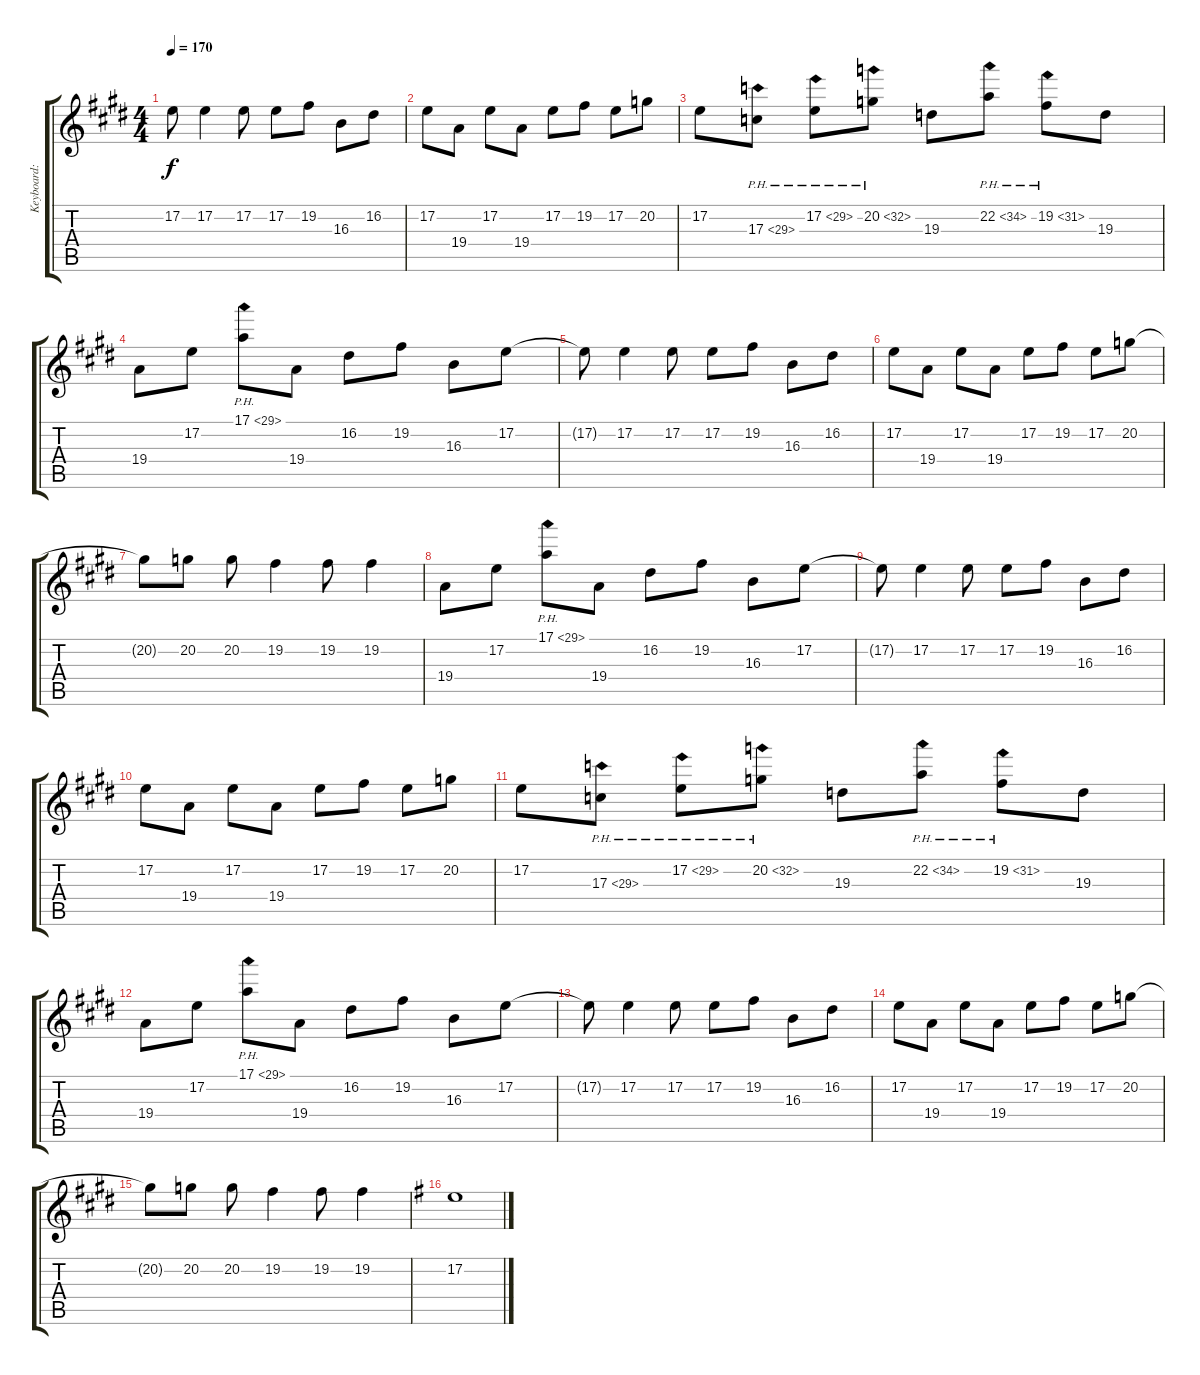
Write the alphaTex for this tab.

\track ("Keyboard: Tsumugi Kotobuki" "Keyboard: ") {instrument pad7halo}
\staff {score tabs}
\tuning (E4 B3 G3 D3 A2 E2) {hide}
\ts (4 4)
\tempo 170
\clef g2
\ks e
17.2{t}.8{dy f} 17.2.4 17.2.8 17.2.8 19.2.8 16.3.8 16.2.8 |
17.2.8 19.4.8 17.2.8 19.4.8 17.2.8 19.2.8 17.2.8 20.2.8 |
17.2.8 17.3{ph 12}.8 17.2{ph 12}.8 20.2{ph 12}.8 19.3.8 22.2{ph 12}.8 19.2{ph 12}.8 19.3.8 |
19.4.8 17.2.8 17.1{ph 12}.8 19.4.8 16.2.8 19.2.8 16.3.8 17.2.8 |
17.2{t}.8 17.2.4 17.2.8 17.2.8 19.2.8 16.3.8 16.2.8 |
17.2.8 19.4.8 17.2.8 19.4.8 17.2.8 19.2.8 17.2.8 20.2.8 |
20.2{t}.8 20.2.8 20.2.8 19.2.4 19.2.8 19.2.4 |
19.4.8 17.2.8 17.1{ph 12}.8 19.4.8 16.2.8 19.2.8 16.3.8 17.2.8 |
17.2{t}.8 17.2.4 17.2.8 17.2.8 19.2.8 16.3.8 16.2.8 |
17.2.8 19.4.8 17.2.8 19.4.8 17.2.8 19.2.8 17.2.8 20.2.8 |
17.2.8 17.3{ph 12}.8 17.2{ph 12}.8 20.2{ph 12}.8 19.3.8 22.2{ph 12}.8 19.2{ph 12}.8 19.3.8 |
19.4.8 17.2.8 17.1{ph 12}.8 19.4.8 16.2.8 19.2.8 16.3.8 17.2.8 |
17.2{t}.8 17.2.4 17.2.8 17.2.8 19.2.8 16.3.8 16.2.8 |
17.2.8 19.4.8 17.2.8 19.4.8 17.2.8 19.2.8 17.2.8 20.2.8 |
20.2{t}.8 20.2.8 20.2.8 19.2.4 19.2.8 19.2.4 |
\ks eminor
17.2.1
